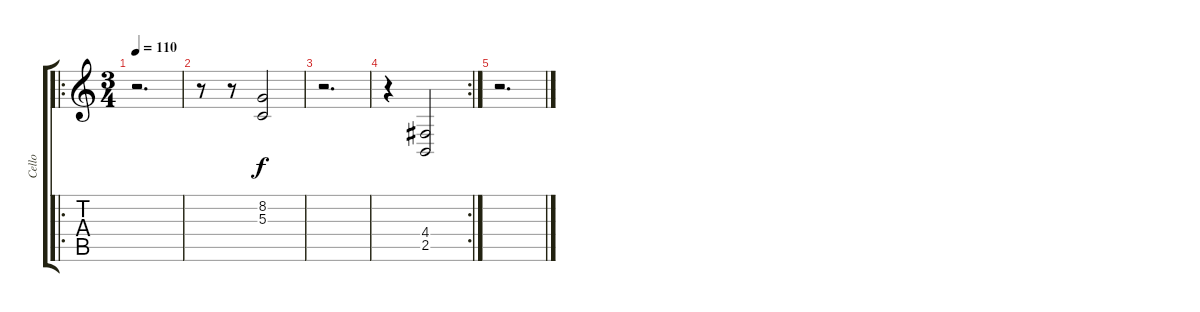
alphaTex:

\track ("Cello" "Cello") {instrument cello}
\staff {score tabs}
\tuning (E4 B3 G3 D3 A2 E2) {hide}
\ro
\ts (3 4)
\tempo 110
\clef g2
\ks c
r.2{d dy f} |
r.8 r.8 (8.2 5.3).2 |
r.2{d} |
\rc 2
r.4 (4.4 2.5).2 |
r.2{d}
